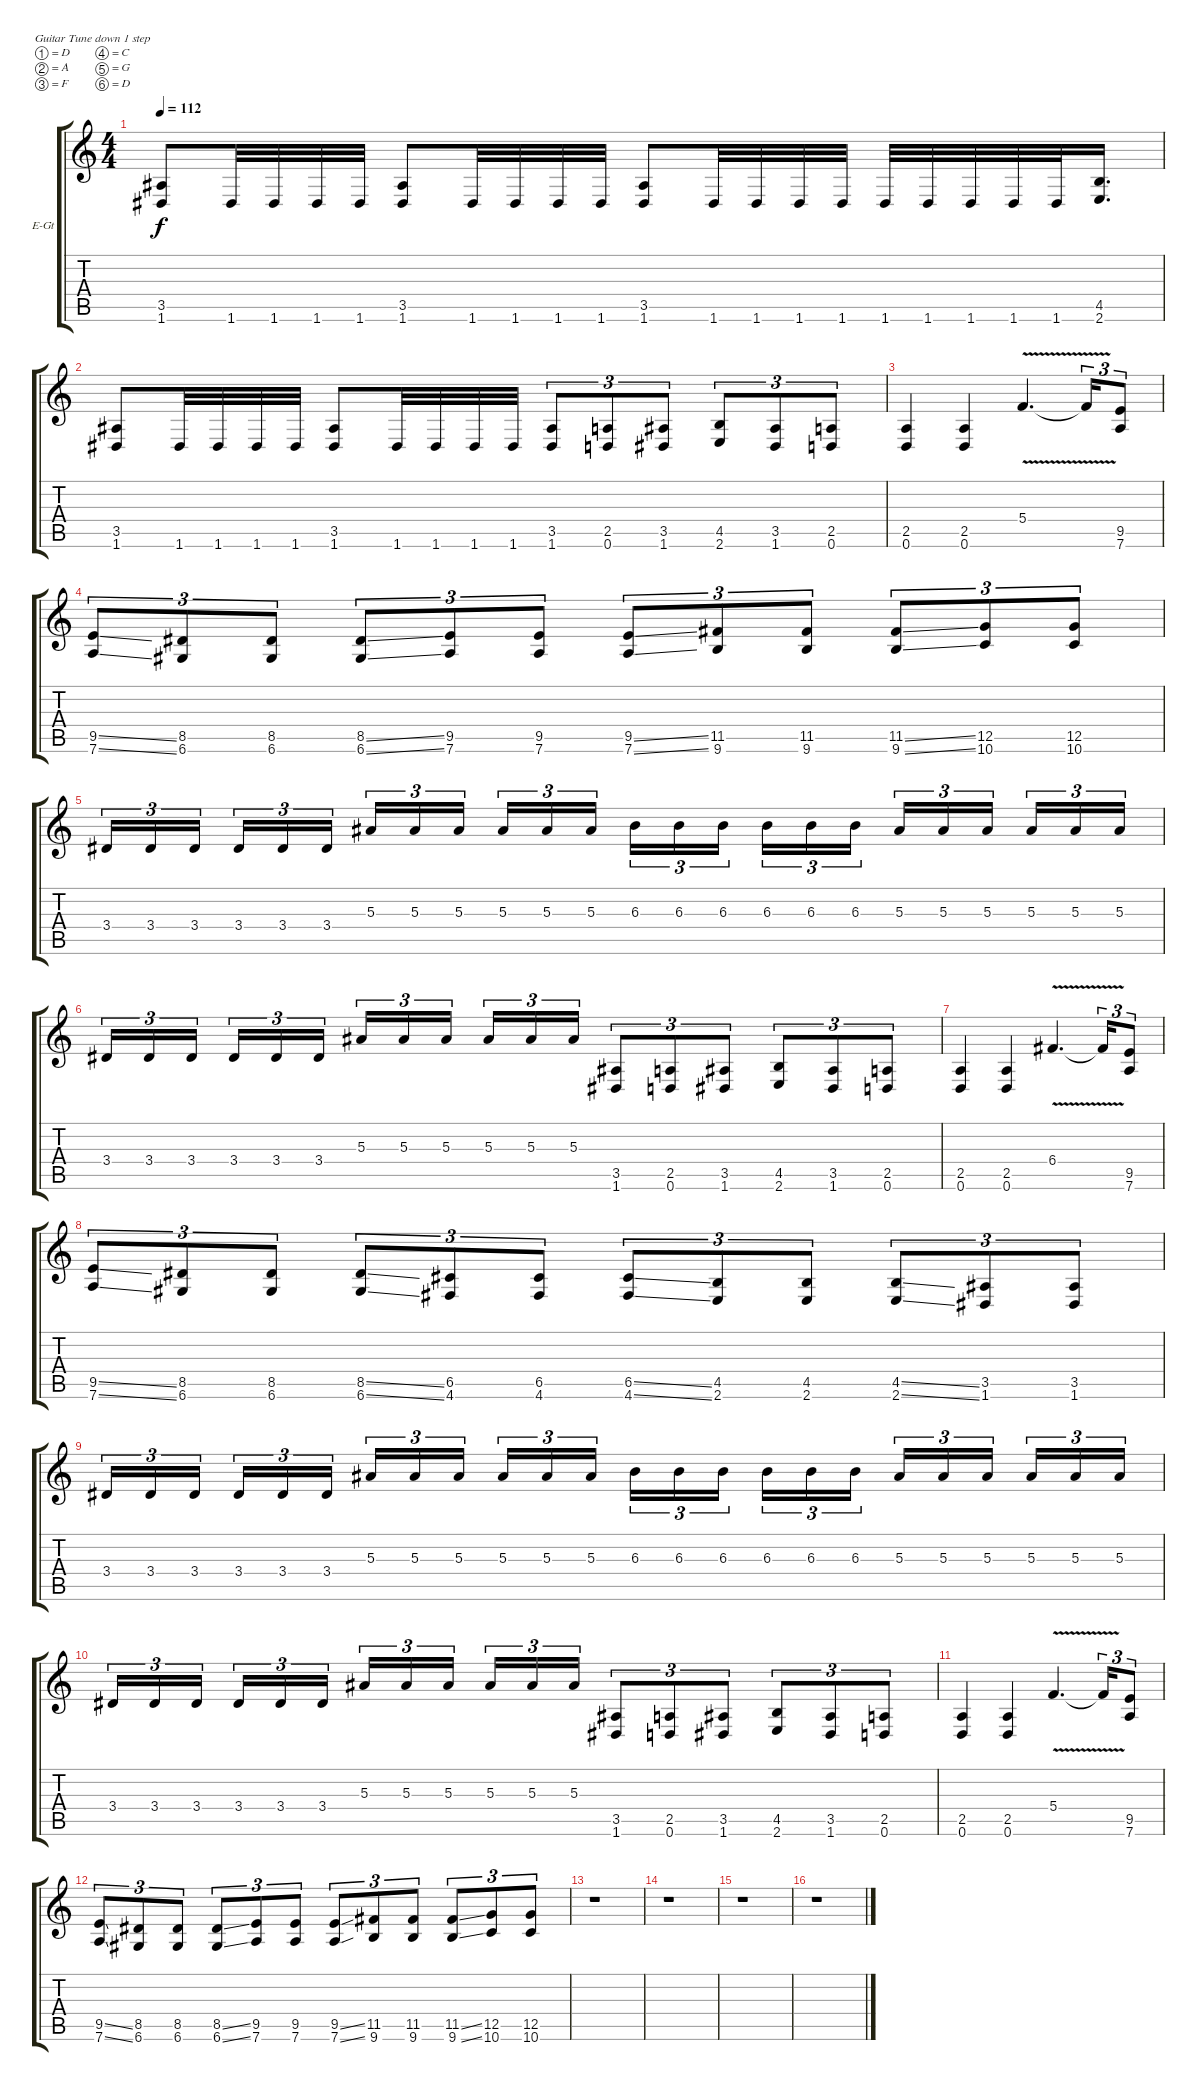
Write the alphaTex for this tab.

\bracketExtendMode groupsimilarinstruments
\firstSystemTrackNameOrientation horizontal
\otherSystemsTrackNameOrientation horizontal
\track ("Paul" "E-Gt") {instrument overdrivenguitar}
\staff {score tabs}
\tuning (D4 A3 F3 C3 G2 D2)
\ts (4 4)
\tempo 112
\clef g2
\ks c
(3.5 1.6).8{dy f} 1.6.32 1.6.32 1.6.32 1.6.32 (3.5 1.6).8 1.6.32 1.6.32 1.6.32 1.6.32 (3.5 1.6).8 1.6.32 1.6.32 1.6.32 1.6.32 1.6.32 1.6.32 1.6.32 1.6.32 1.6.32 (4.5 2.6).16{d} |
(3.5 1.6).8 1.6.32 1.6.32 1.6.32 1.6.32 (3.5 1.6).8 1.6.32 1.6.32 1.6.32 1.6.32 (3.5 1.6).8{tu (3 2)} (2.5 0.6).8{tu (3 2)} (3.5 1.6).8{tu (3 2)} (4.5 2.6).8{tu (3 2)} (3.5 1.6).8{tu (3 2)} (2.5 0.6).8{tu (3 2)} |
(2.5 0.6).4 (2.5 0.6).4 5.4{v}.4{d} 5.4{t}.16{tu (3 2)} (9.5 7.6).8{tu (3 2)} |
(9.5{ss} 7.6{ss}).8{tu (3 2)} (8.5 6.6).8{tu (3 2)} (8.5 6.6).8{tu (3 2)} (8.5{ss} 6.6{ss}).8{tu (3 2)} (9.5 7.6).8{tu (3 2)} (9.5 7.6).8{tu (3 2)} (9.5{ss} 7.6{ss}).8{tu (3 2)} (11.5 9.6).8{tu (3 2)} (11.5 9.6).8{tu (3 2)} (11.5{ss} 9.6{ss}).8{tu (3 2)} (12.5 10.6).8{tu (3 2)} (12.5 10.6).8{tu (3 2)} |
3.4.16{tu (3 2)} 3.4.16{tu (3 2)} 3.4.16{tu (3 2)} 3.4.16{tu (3 2)} 3.4.16{tu (3 2)} 3.4.16{tu (3 2)} 5.3.16{tu (3 2)} 5.3.16{tu (3 2)} 5.3.16{tu (3 2)} 5.3.16{tu (3 2)} 5.3.16{tu (3 2)} 5.3.16{tu (3 2)} 6.3.16{tu (3 2)} 6.3.16{tu (3 2)} 6.3.16{tu (3 2)} 6.3.16{tu (3 2)} 6.3.16{tu (3 2)} 6.3.16{tu (3 2)} 5.3.16{tu (3 2)} 5.3.16{tu (3 2)} 5.3.16{tu (3 2)} 5.3.16{tu (3 2)} 5.3.16{tu (3 2)} 5.3.16{tu (3 2)} |
3.4.16{tu (3 2)} 3.4.16{tu (3 2)} 3.4.16{tu (3 2)} 3.4.16{tu (3 2)} 3.4.16{tu (3 2)} 3.4.16{tu (3 2)} 5.3.16{tu (3 2)} 5.3.16{tu (3 2)} 5.3.16{tu (3 2)} 5.3.16{tu (3 2)} 5.3.16{tu (3 2)} 5.3.16{tu (3 2)} (3.5 1.6).8{tu (3 2)} (2.5 0.6).8{tu (3 2)} (3.5 1.6).8{tu (3 2)} (4.5 2.6).8{tu (3 2)} (3.5 1.6).8{tu (3 2)} (2.5 0.6).8{tu (3 2)} |
(2.5 0.6).4 (2.5 0.6).4 6.4{v}.4{d} 6.4{t}.16{tu (3 2)} (9.5 7.6).8{tu (3 2)} |
(9.5{ss} 7.6{ss}).8{tu (3 2)} (8.5 6.6).8{tu (3 2)} (8.5 6.6).8{tu (3 2)} (8.5{ss} 6.6{ss}).8{tu (3 2)} (6.5 4.6).8{tu (3 2)} (6.5 4.6).8{tu (3 2)} (6.5{ss} 4.6{ss}).8{tu (3 2)} (4.5 2.6).8{tu (3 2)} (4.5 2.6).8{tu (3 2)} (4.5{ss} 2.6{ss}).8{tu (3 2)} (3.5 1.6).8{tu (3 2)} (3.5 1.6).8{tu (3 2)} |
3.4.16{tu (3 2)} 3.4.16{tu (3 2)} 3.4.16{tu (3 2)} 3.4.16{tu (3 2)} 3.4.16{tu (3 2)} 3.4.16{tu (3 2)} 5.3.16{tu (3 2)} 5.3.16{tu (3 2)} 5.3.16{tu (3 2)} 5.3.16{tu (3 2)} 5.3.16{tu (3 2)} 5.3.16{tu (3 2)} 6.3.16{tu (3 2)} 6.3.16{tu (3 2)} 6.3.16{tu (3 2)} 6.3.16{tu (3 2)} 6.3.16{tu (3 2)} 6.3.16{tu (3 2)} 5.3.16{tu (3 2)} 5.3.16{tu (3 2)} 5.3.16{tu (3 2)} 5.3.16{tu (3 2)} 5.3.16{tu (3 2)} 5.3.16{tu (3 2)} |
3.4.16{tu (3 2)} 3.4.16{tu (3 2)} 3.4.16{tu (3 2)} 3.4.16{tu (3 2)} 3.4.16{tu (3 2)} 3.4.16{tu (3 2)} 5.3.16{tu (3 2)} 5.3.16{tu (3 2)} 5.3.16{tu (3 2)} 5.3.16{tu (3 2)} 5.3.16{tu (3 2)} 5.3.16{tu (3 2)} (3.5 1.6).8{tu (3 2)} (2.5 0.6).8{tu (3 2)} (3.5 1.6).8{tu (3 2)} (4.5 2.6).8{tu (3 2)} (3.5 1.6).8{tu (3 2)} (2.5 0.6).8{tu (3 2)} |
(2.5 0.6).4 (2.5 0.6).4 5.4{v}.4{d} 5.4{t}.16{tu (3 2)} (9.5 7.6).8{tu (3 2)} |
(9.5{ss} 7.6{ss}).8{tu (3 2)} (8.5 6.6).8{tu (3 2)} (8.5 6.6).8{tu (3 2)} (8.5{ss} 6.6{ss}).8{tu (3 2)} (9.5 7.6).8{tu (3 2)} (9.5 7.6).8{tu (3 2)} (9.5{ss} 7.6{ss}).8{tu (3 2)} (11.5 9.6).8{tu (3 2)} (11.5 9.6).8{tu (3 2)} (11.5{ss} 9.6{ss}).8{tu (3 2)} (12.5 10.6).8{tu (3 2)} (12.5 10.6).8{tu (3 2)} |
r.1 |
r.1 |
r.1 |
r.1
